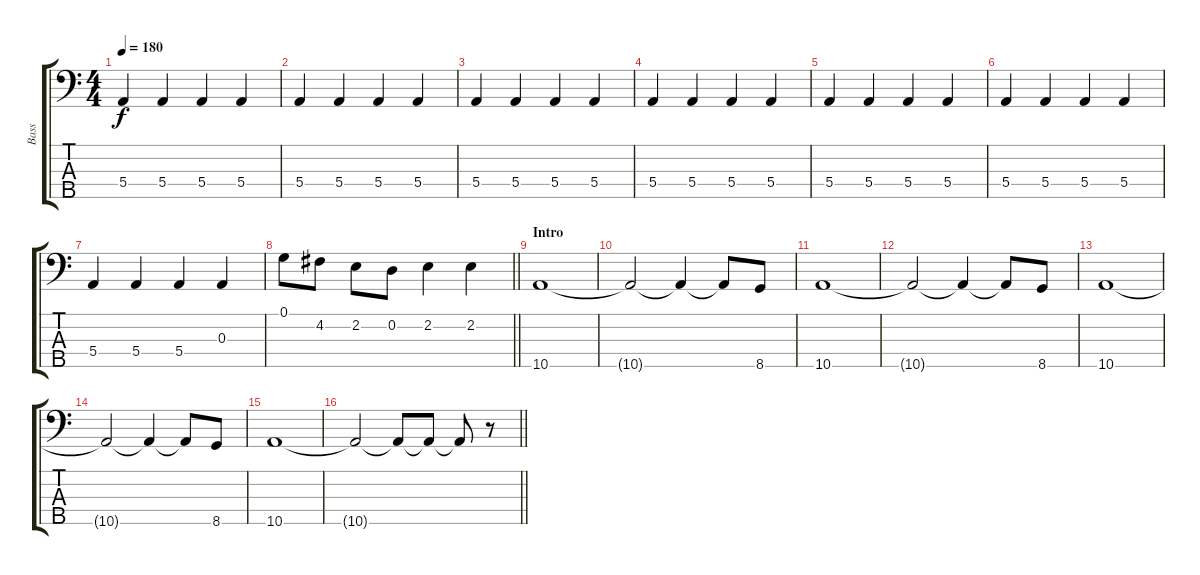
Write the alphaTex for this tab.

\track ("Bass" "Bass") {instrument electricbassfinger}
\staff {score tabs}
\tuning (G2 D2 A1 E1 B0) {hide}
\ts (4 4)
\tempo 180
\clef f4
\ks c
5.4.4{dy f} 5.4.4 5.4.4 5.4.4 |
5.4.4 5.4.4 5.4.4 5.4.4 |
5.4.4 5.4.4 5.4.4 5.4.4 |
5.4.4 5.4.4 5.4.4 5.4.4 |
5.4.4 5.4.4 5.4.4 5.4.4 |
5.4.4 5.4.4 5.4.4 5.4.4 |
5.4.4 5.4.4 5.4.4 0.3.4 |
\barLineRight lightlight
0.1.8 4.2.8 2.2.8 0.2.8 2.2.4 2.2.4 |
\section ("" "Intro")
10.5.1 |
10.5{t}.2 10.5{t}.4 10.5{t}.8 8.5.8 |
10.5.1 |
10.5{t}.2 10.5{t}.4 10.5{t}.8 8.5.8 |
10.5.1 |
10.5{t}.2 10.5{t}.4 10.5{t}.8 8.5.8 |
10.5.1 |
\barLineRight lightlight
10.5{t}.2 10.5{t}.8 10.5{t}.8 10.5{t}.8 r.8
